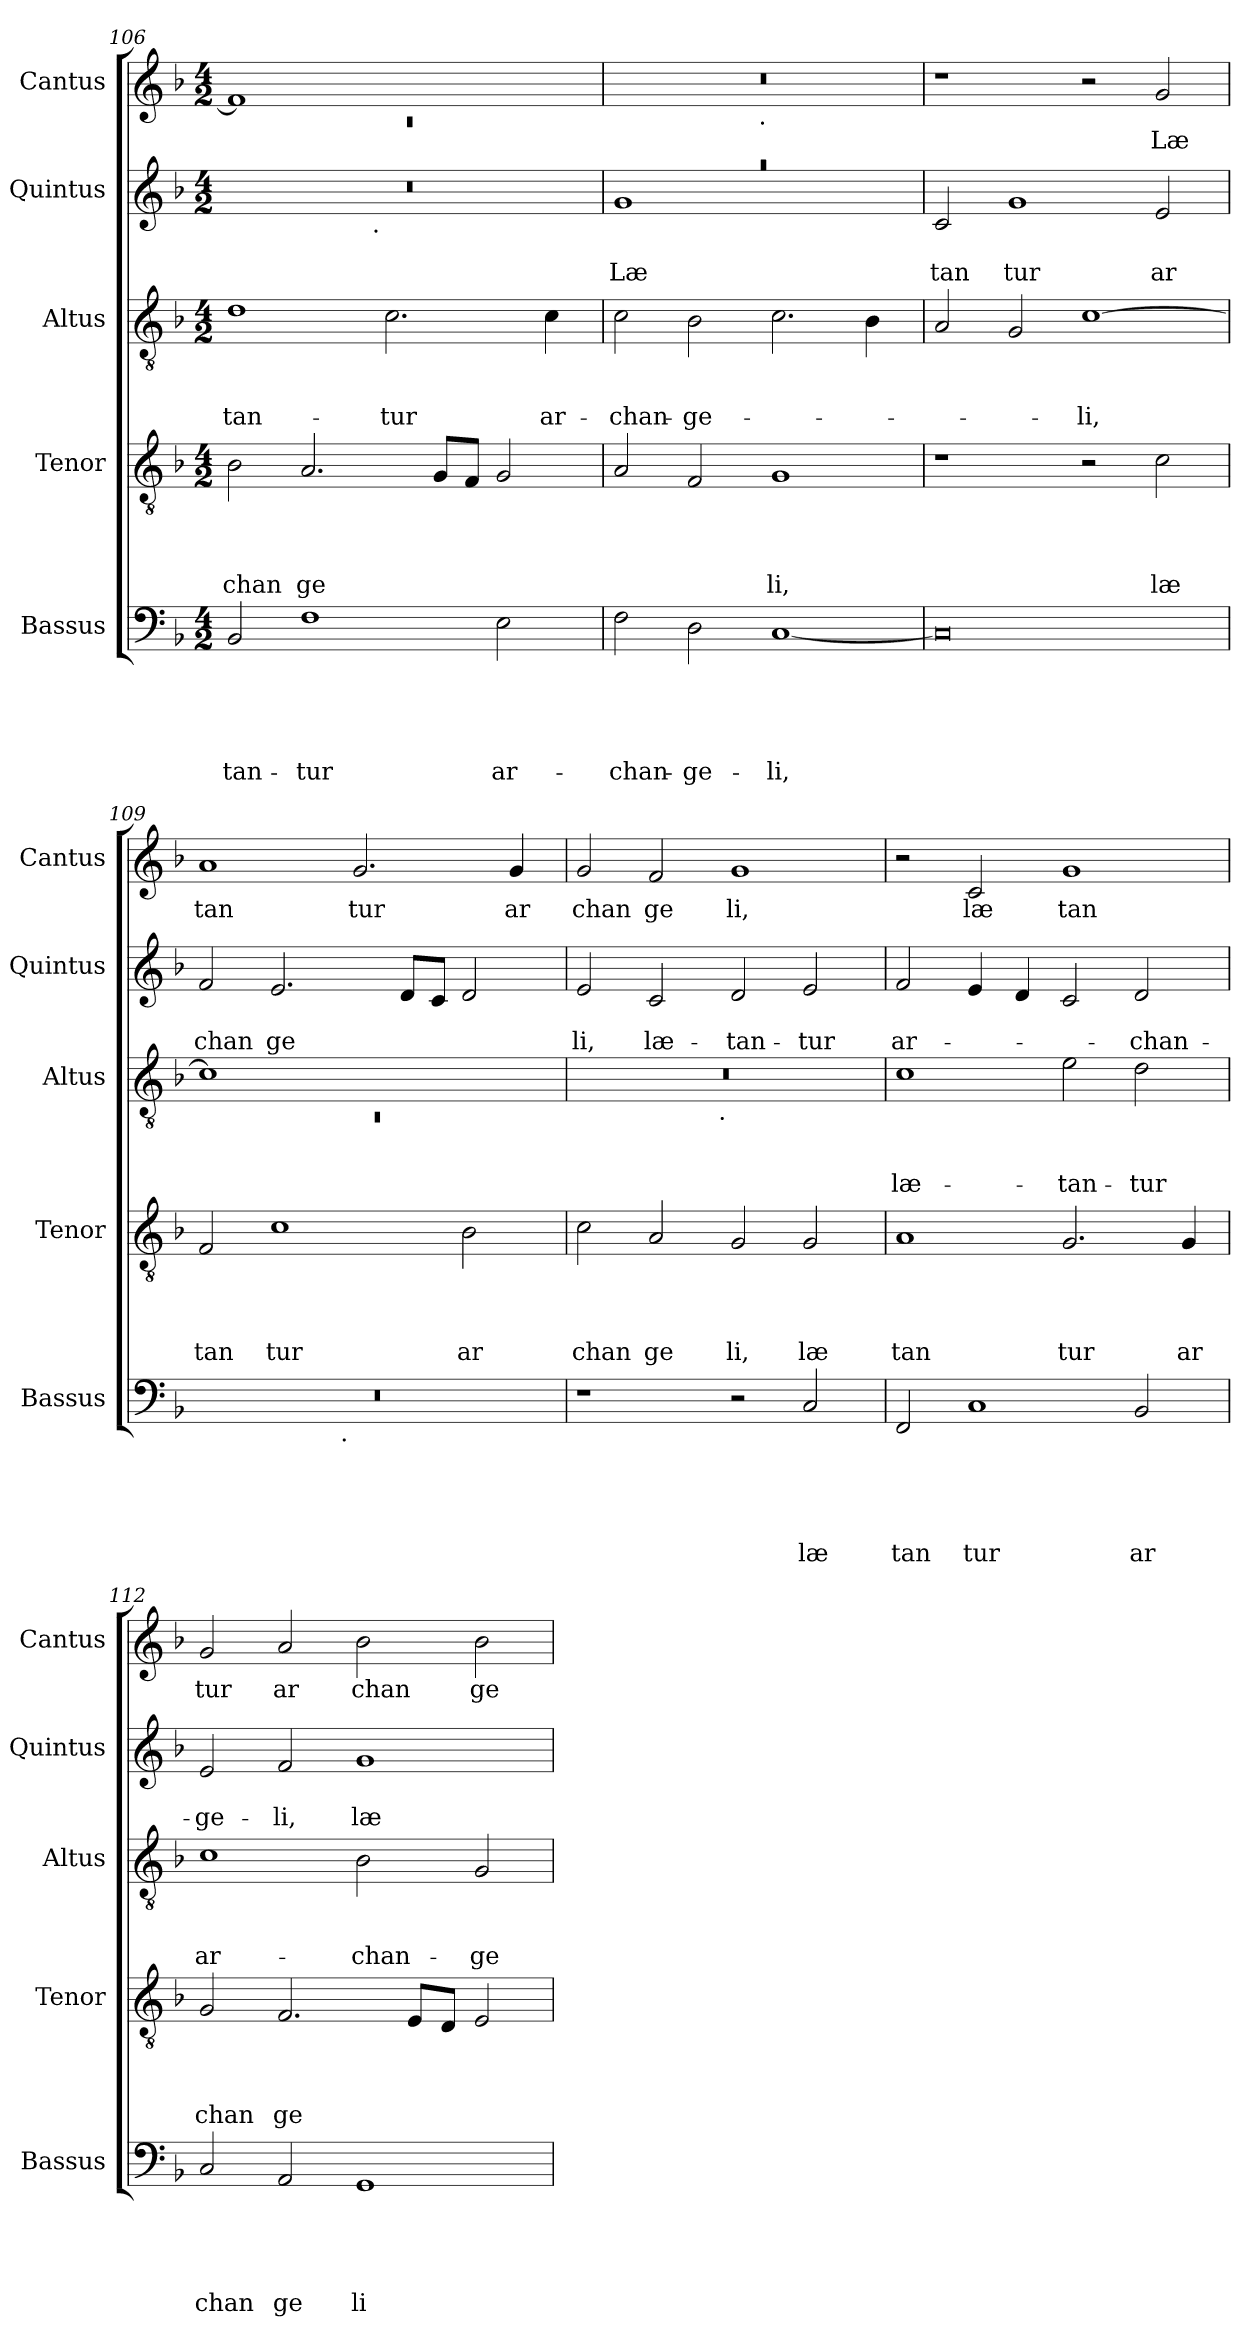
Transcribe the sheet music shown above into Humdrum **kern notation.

**kern	**text	**text	**text	**text	**text	**kern	**text	**text	**text	**text	**kern	**text	**text	**text	**kern	**text	**text	**kern	**text
*part5	*part5	*part5	*part5	*part5	*part5	*part4	*part4	*part4	*part4	*part4	*part3	*part3	*part3	*part3	*part2	*part2	*part2	*part1	*part1
*staff5	*staff5	*staff5	*staff5	*staff5	*staff5	*staff4	*staff4	*staff4	*staff4	*staff4	*staff3	*staff3	*staff3	*staff3	*staff2	*staff2	*staff2	*staff1	*staff1
*I"Bassus	*	*	*	*	*	*I"Tenor	*	*	*	*	*I"Altus	*	*	*	*I"Quintus	*	*	*I"Cantus	*
*I'Bassus	*	*	*	*	*	*I'Tenor	*	*	*	*	*I'Altus	*	*	*	*I'Quintus	*	*	*I'Cantus	*
*clefF4	*	*	*	*	*	*clefGv2	*	*	*	*	*clefGv2	*	*	*	*clefG2	*	*	*clefG2	*
*k[b-]	*	*	*	*	*	*k[b-]	*	*	*	*	*k[b-]	*	*	*	*k[b-]	*	*	*k[b-]	*
*F:	*	*	*	*	*	*F:	*	*	*	*	*F:	*	*	*	*F:	*	*	*F:	*
*M4/2	*	*	*	*	*	*M4/2	*	*	*	*	*M4/2	*	*	*	*M4/2	*	*	*M4/2	*
=106	=106	=106	=106	=106	=106	=106	=106	=106	=106	=106	=106	=106	=106	=106	=106	=106	=106	=106	=106
*	*	*	*	*	*	*	*	*	*	*	*	*	*	*	*	*	*	*^	*
!	!	!	!	!	!LO:LY:b	!	!	!	!	!LO:LY:b	!	!	!	!LO:LY:b	!	!	!	!	!LO:N:vis=1	!
*	*	*	*	*	*	*	*	*	*	*	*	*	*	*	*^	*	*	*	*	*
2BB-/	.	.	.	.	-tan-	2B-\	.	.	.	chan	1d	.	.	-tan-	0r	2ryy	.	.	1f]	0rc	.
!	!	!	!	!	!LO:LY:b	!	!	!	!	!LO:LY:b	!	!	!	!	!	!	!	!	!	!	!
1F	.	.	.	.	-tur	2.A/	.	.	.	ge	.	.	.	.	.	4...ryy	.	.	.	.	.
!	!	!	!	!	!	!	!	!	!	!	!	!	!	!	!	!LO:TX:b:t=.	!	!	!	!	!
.	.	.	.	.	.	.	.	.	.	.	.	.	.	.	.	1ryy	.	.	.	.	.
!	!	!	!	!	!	!	!	!	!	!	!	!	!	!LO:LY:b	!	!	!	!	!	!	!
.	.	.	.	.	.	.	.	.	.	.	2.c\	.	.	-tur	.	.	.	.	1ryy	.	.
.	.	.	.	.	.	8G/L	.	.	.	.	.	.	.	.	.	.	.	.	.	.	.
.	.	.	.	.	.	8F/J	.	.	.	.	.	.	.	.	.	.	.	.	.	.	.
!	!	!	!	!	!LO:LY:b	!	!	!	!	!	!	!	!	!	!	!	!	!	!	!	!
2E\	.	.	.	.	ar-	2G/	.	.	.	.	.	.	.	.	.	.	.	.	.	.	.
!	!	!	!	!	!	!	!	!	!	!	!	!	!	!LO:LY:b	!	!	!	!	!	!	!
.	.	.	.	.	.	.	.	.	.	.	4c\	.	.	ar-	.	.	.	.	.	.	.
.	.	.	.	.	.	.	.	.	.	.	.	.	.	.	.	32ryy	.	.	.	.	.
=107	=107	=107	=107	=107	=107	=107	=107	=107	=107	=107	=107	=107	=107	=107	=107	=107	=107	=107	=107	=107	=107
!	!	!	!	!	!LO:LY:b	!	!	!	!	!	!	!	!	!LO:LY:b	!LO:N:vis=1	!	!	!LO:LY:b	!	!	!
2F\	.	.	.	.	-chan-	2A/	.	.	.	.	2c\	.	.	-chan-	0raa	1g	.	Læ	0r	2ryy	.
!	!	!	!	!	!LO:LY:b	!	!	!	!	!	!	!	!	!LO:LY:b	!	!	!	!	!	!	!
2D\	.	.	.	.	-ge-	2F/	.	.	.	.	2B-\	.	.	-ge-	.	.	.	.	.	4...ryy	.
!	!	!	!	!	!	!	!	!	!	!	!	!	!	!	!	!	!	!	!	!LO:TX:b:t=.	!
.	.	.	.	.	.	.	.	.	.	.	.	.	.	.	.	.	.	.	.	1ryy	.
!	!	!	!	!	!LO:LY:b	!	!	!	!	!LO:LY:b	!	!	!	!	!	!	!	!	!	!	!
[<1C	.	.	.	.	-li,	1G	.	.	.	li,	2.c\	.	.	.	.	1ryy	.	.	.	.	.
.	.	.	.	.	.	.	.	.	.	.	4B-\	.	.	.	.	.	.	.	.	.	.
.	.	.	.	.	.	.	.	.	.	.	.	.	.	.	.	.	.	.	.	32ryy	.
=108	=108	=108	=108	=108	=108	=108	=108	=108	=108	=108	=108	=108	=108	=108	=108	=108	=108	=108	=108	=108	=108
!	!	!	!	!	!	!	!	!	!	!	!	!	!	!	!	!	!	!LO:LY:b	!	!	!
*	*	*	*	*	*	*	*	*	*	*	*	*	*	*	*v	*v	*	*	*	*	*
*	*	*	*	*	*	*	*	*	*	*	*	*	*	*	*	*	*	*v	*v	*
0C]	.	.	.	.	.	1r	.	.	.	.	2A/	.	.	.	2c/	.	tan	1r	.
!	!	!	!	!	!	!	!	!	!	!	!	!	!	!	!	!	!LO:LY:b	!	!
.	.	.	.	.	.	.	.	.	.	.	2G/	.	.	.	1g	.	tur	.	.
!	!	!	!	!	!	!	!	!	!	!	!	!	!	!LO:LY:b	!	!	!	!	!
.	.	.	.	.	.	2r	.	.	.	.	[>1c	.	.	-li,	.	.	.	2r	.
!	!	!	!	!	!	!	!	!	!	!LO:LY:b	!	!	!	!	!	!	!LO:LY:b	!	!LO:LY:b
.	.	.	.	.	.	2c\	.	.	.	læ	.	.	.	.	2e/	.	ar	2g/	Læ
=109	=109	=109	=109	=109	=109	=109	=109	=109	=109	=109	=109	=109	=109	=109	=109	=109	=109	=109	=109
*	*	*	*	*	*	*	*	*	*	*	*^	*	*	*	*	*	*	*	*
!	!	!	!	!	!	!	!	!	!	!LO:LY:b	!	!LO:N:vis=1	!	!	!	!	!	!LO:LY:b	!	!LO:LY:b
*^	*	*	*	*	*	*	*	*	*	*	*	*	*	*	*	*	*	*	*	*
0r	2ryy	.	.	.	.	.	2F/	.	.	.	tan	1c]	0rC	.	.	.	2f/	.	chan	1a	tan
!	!	!	!	!	!	!	!	!	!	!	!LO:LY:b	!	!	!	!	!	!	!	!LO:LY:b	!	!
.	4...ryy	.	.	.	.	.	1c	.	.	.	tur	.	.	.	.	.	2.e/	.	ge	.	.
!	!LO:TX:b:t=.	!	!	!	!	!	!	!	!	!	!	!	!	!	!	!	!	!	!	!	!
.	1ryy	.	.	.	.	.	.	.	.	.	.	.	.	.	.	.	.	.	.	.	.
!	!	!	!	!	!	!	!	!	!	!	!	!	!	!	!	!	!	!	!	!	!LO:LY:b
.	.	.	.	.	.	.	.	.	.	.	.	1ryy	.	.	.	.	.	.	.	2.g/	tur
.	.	.	.	.	.	.	.	.	.	.	.	.	.	.	.	.	8d/L	.	.	.	.
.	.	.	.	.	.	.	.	.	.	.	.	.	.	.	.	.	8c/J	.	.	.	.
!	!	!	!	!	!	!	!	!	!	!	!LO:LY:b	!	!	!	!	!	!	!	!	!	!
.	.	.	.	.	.	.	2B-\	.	.	.	ar	.	.	.	.	.	2d/	.	.	.	.
!	!	!	!	!	!	!	!	!	!	!	!	!	!	!	!	!	!	!	!	!	!LO:LY:b
.	.	.	.	.	.	.	.	.	.	.	.	.	.	.	.	.	.	.	.	4g/	ar
.	32ryy	.	.	.	.	.	.	.	.	.	.	.	.	.	.	.	.	.	.	.	.
!!LO:LB:g=z
=110	=110	=110	=110	=110	=110	=110	=110	=110	=110	=110	=110	=110	=110	=110	=110	=110	=110	=110	=110	=110	=110
!	!	!	!	!	!	!	!	!	!	!	!LO:LY:b	!	!	!	!	!	!	!	!LO:LY:b	!	!LO:LY:b
*v	*v	*	*	*	*	*	*	*	*	*	*	*	*	*	*	*	*	*	*	*	*
1r	.	.	.	.	.	2c\	.	.	.	chan	0r	2ryy	.	.	.	2e/	.	li,	2g/	chan
!	!	!	!	!	!	!	!	!	!	!LO:LY:b	!	!	!	!	!	!	!	!LO:LY:b	!	!LO:LY:b
.	.	.	.	.	.	2A/	.	.	.	ge	.	4...ryy	.	.	.	2c/	.	læ-	2f/	ge
!	!	!	!	!	!	!	!	!	!	!	!	!LO:TX:b:t=.	!	!	!	!	!	!	!	!
.	.	.	.	.	.	.	.	.	.	.	.	1ryy	.	.	.	.	.	.	.	.
!	!	!	!	!	!	!	!	!	!	!LO:LY:b	!	!	!	!	!	!	!	!LO:LY:b	!	!LO:LY:b
2r	.	.	.	.	.	2G/	.	.	.	li,	.	.	.	.	.	2d/	.	-tan-	1g	li,
!	!	!	!	!	!LO:LY:b	!	!	!	!	!LO:LY:b	!	!	!	!	!	!	!	!LO:LY:b	!	!
2C/	.	.	.	.	læ	2G/	.	.	.	læ	.	.	.	.	.	2e/	.	-tur	.	.
.	.	.	.	.	.	.	.	.	.	.	.	32ryy	.	.	.	.	.	.	.	.
=111	=111	=111	=111	=111	=111	=111	=111	=111	=111	=111	=111	=111	=111	=111	=111	=111	=111	=111	=111	=111
!	!	!	!	!	!LO:LY:b	!	!	!	!	!LO:LY:b	!	!	!	!	!LO:LY:b	!	!	!LO:LY:b	!	!
*	*	*	*	*	*	*	*	*	*	*	*v	*v	*	*	*	*	*	*	*	*
2FF/	.	.	.	.	tan	1A	.	.	.	tan	1c	.	.	læ-	2f/	.	ar-	2r	.
!	!	!	!	!	!LO:LY:b	!	!	!	!	!	!	!	!	!	!	!	!	!	!LO:LY:b
1C	.	.	.	.	tur	.	.	.	.	.	.	.	.	.	4e/	.	.	2c/	læ
.	.	.	.	.	.	.	.	.	.	.	.	.	.	.	4d/	.	.	.	.
!	!	!	!	!	!	!	!	!	!	!LO:LY:b	!	!	!	!LO:LY:b	!	!	!	!	!LO:LY:b
.	.	.	.	.	.	2.G/	.	.	.	tur	2e\	.	.	-tan-	2c/	.	.	1g	tan
!	!	!	!	!	!LO:LY:b	!	!	!	!	!	!	!	!	!LO:LY:b	!	!	!LO:LY:b	!	!
2BB-/	.	.	.	.	ar	.	.	.	.	.	2d\	.	.	-tur	2d/	.	-chan-	.	.
!	!	!	!	!	!	!	!	!	!	!LO:LY:b	!	!	!	!	!	!	!	!	!
.	.	.	.	.	.	4G/	.	.	.	ar	.	.	.	.	.	.	.	.	.
=112	=112	=112	=112	=112	=112	=112	=112	=112	=112	=112	=112	=112	=112	=112	=112	=112	=112	=112	=112
!	!	!	!	!	!LO:LY:b	!	!	!	!	!LO:LY:b	!	!	!	!LO:LY:b	!	!	!LO:LY:b	!	!LO:LY:b
2C/	.	.	.	.	chan	2G/	.	.	.	chan	1c	.	.	ar-	2e/	.	-ge-	2g/	tur
!	!	!	!	!	!LO:LY:b	!	!	!	!	!LO:LY:b	!	!	!	!	!	!	!LO:LY:b	!	!LO:LY:b
2AA/	.	.	.	.	ge	2.F/	.	.	.	ge	.	.	.	.	2f/	.	-li,	2a/	ar
!	!	!	!	!	!LO:LY:b	!	!	!	!	!	!	!	!	!LO:LY:b	!	!	!LO:LY:b	!	!LO:LY:b
1GG	.	.	.	.	li	.	.	.	.	.	2B-\	.	.	-chan-	1g	.	læ-	2b-\	chan
.	.	.	.	.	.	8E/L	.	.	.	.	.	.	.	.	.	.	.	.	.
.	.	.	.	.	.	8D/J	.	.	.	.	.	.	.	.	.	.	.	.	.
!	!	!	!	!	!	!	!	!	!	!	!	!	!	!LO:LY:b	!	!	!	!	!LO:LY:b
.	.	.	.	.	.	2E/	.	.	.	.	2G/	.	.	-ge-	.	.	.	2b-\	ge
=	=	=	=	=	=	=	=	=	=	=	=	=	=	=	=	=	=	=	=
*-	*-	*-	*-	*-	*-	*-	*-	*-	*-	*-	*-	*-	*-	*-	*-	*-	*-	*-	*-
